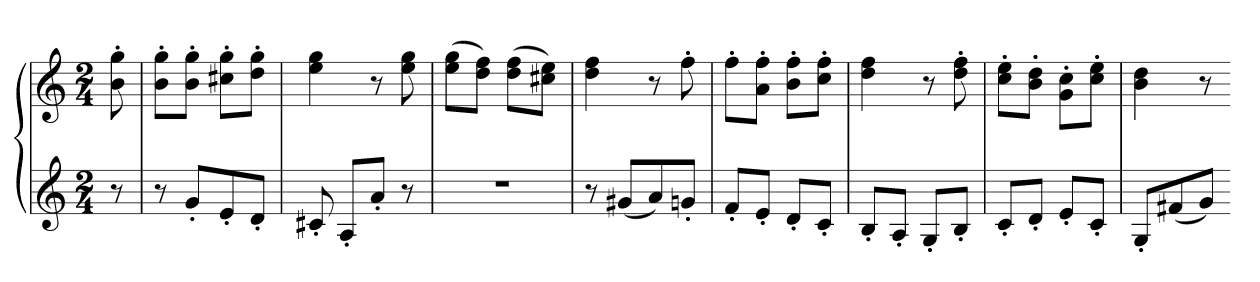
**kern	**kern
*part1	*part1
*staff2	*staff1
*clefG2	*clefG2
*k[]	*k[]
*C:	*C:
*M2/4	*M2/4
=	=
8r	8b' 8gg'
=289	=289
8r	8b' 8gg'L
8g'L	8b' 8gg'J
8e'	8cc#X' 8gg'L
8d'J	8dd' 8gg'J
=290	=290
8c#X'	4ee 4gg
8A'L	.
8a'J	8r
8r	8ee 8gg
=291	=291
2r	(8ee 8ggL
.	8dd 8ffJ)
.	(8dd 8ffL
.	8cc#X 8eeJ)
=292	=292
8r	4dd 4ff
(8g#XL	.
8a)	8r
8gn'J	8ff'
=293	=293
8f'L	8ff'L
8e'J	8a' 8ff'J
8d'L	8b' 8ff'L
8c'J	8cc' 8ff'J
=294	=294
8B'L	4dd 4ff
8A'J	.
8G'L	8r
8B'J	8dd' 8ff'
=295	=295
8c'L	8cc' 8ee'L
8d'J	8b' 8dd'J
8e'L	8g' 8cc'L
8c'J	8cc' 8ee'J
=296	=296
8G'L	4b 4dd
(8f#X	.
8gJ)	8r
=-	=-
*-	*-
